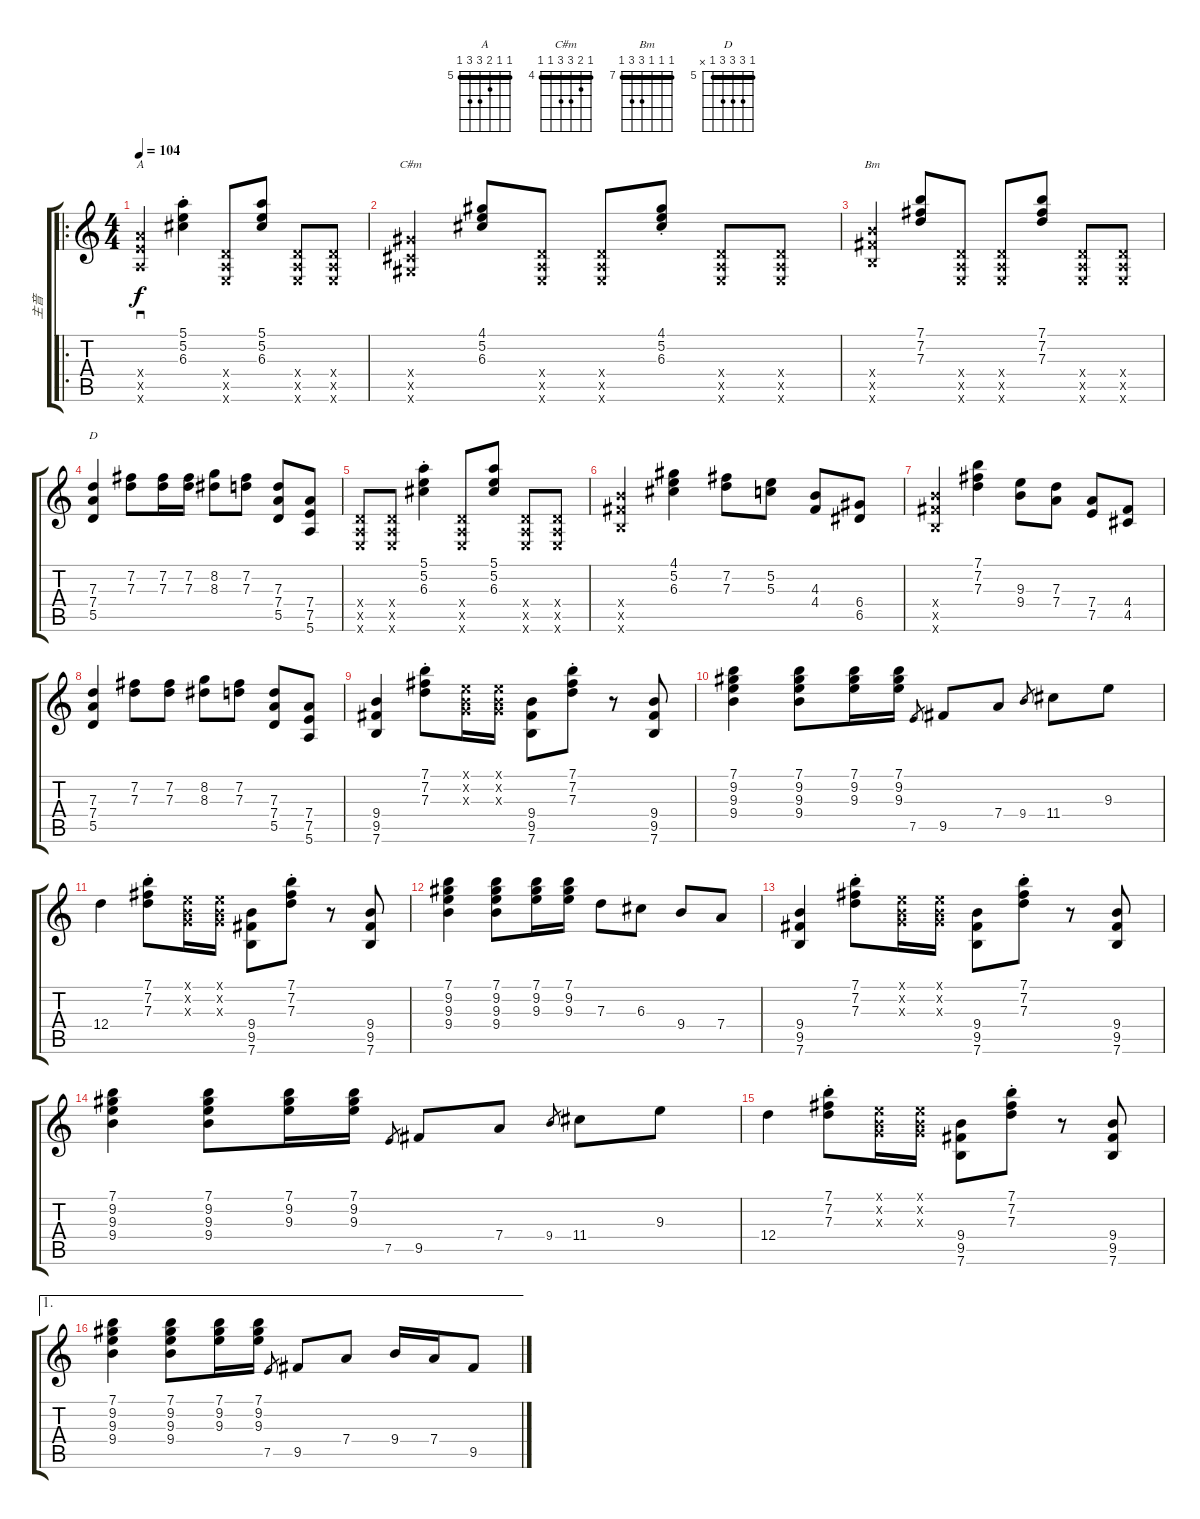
\track ("主音" "主音") {instrument overdrivenguitar}
\staff {score tabs}
\tuning (E4 B3 G3 D3 A2 E2) {hide}
\chord ("A" 5 5 6 7 7 5) {firstfret 5 barre 5}
\chord ("C#m" 4 5 6 6 4 4) {firstfret 4 barre 4}
\chord ("Bm" 7 7 7 9 9 7) {firstfret 7 barre 7}
\chord ("D" 5 7 7 7 5 x) {firstfret 5 barre 5}
\ro
\ts (4 4)
\tempo 104
\clef g2
\ks c
(7.4{x} 7.5{x} 5.6{x}).4{sd ch "A" dy f} (5.1{st} 5.2{st} 6.3{st}).4 (0.4{x} 0.5{x} 0.6{x}).8 (5.1 5.2 6.3).8 (0.4{x} 0.5{x} 0.6{x}).8 (0.4{x} 0.5{x} 0.6{x}).8 |
(6.4{x} 4.5{x} 4.6{x}).4{ch "C#m"} (4.1 5.2 6.3).8 (0.4{x} 0.5{x} 0.6{x}).8 (0.4{x} 0.5{x} 0.6{x}).8 (4.1 5.2{st} 6.3).8 (0.4{x} 0.5{x} 0.6{x}).8 (0.4{x} 0.5{x} 0.6{x}).8 |
(9.4{x} 9.5{x} 7.6{x}).4{ch "Bm"} (7.1 7.2 7.3).8 (0.4{x} 0.5{x} 0.6{x}).8 (0.4{x} 0.5{x} 0.6{x}).8 (7.1 7.2 7.3).8 (0.4{x} 0.5{x} 0.6{x}).8 (0.4{x} 0.5{x} 0.6{x}).8 |
(7.3 7.4 5.5).4{ch "D"} (7.2 7.3).8 (7.2 7.3).16 (7.2 7.3).16 (8.2 8.3).8 (7.2 7.3).8 (7.3 7.4 5.5).8 (7.4 7.5 5.6).8 |
(0.4{x} 0.5{x} 0.6{x}).8 (0.4{x} 0.5{x} 0.6{x}).8 (5.1{st} 5.2{st} 6.3{st}).4 (0.4{x} 0.5{x} 0.6{x}).8 (5.1 5.2 6.3).8 (0.4{x} 0.5{x} 0.6{x}).8 (0.4{x} 0.5{x} 0.6{x}).8 |
(9.4{x} 9.5{x} 7.6{x}).4 (4.1 5.2 6.3).4 (7.2 7.3).8 (5.2 5.3).8 (4.3 4.4).8 (6.4 6.5).8 |
(9.4{x} 9.5{x} 7.6{x}).4 (7.1 7.2 7.3).4 (9.3 9.4).8 (7.3 7.4).8 (7.4 7.5).8 (4.4 4.5).8 |
(7.3 7.4 5.5).4 (7.2 7.3).8 (7.2 7.3).8 (8.2 8.3).8 (7.2 7.3).8 (7.3 7.4 5.5).8 (7.4 7.5 5.6).8 |
(9.4 9.5 7.6).4 (7.1{st} 7.2{st} 7.3{st}).8 (0.1{x} 0.2{x} 0.3{x}).16 (0.1{x} 0.2{x} 0.3{x}).16 (9.4 9.5 7.6).8 (7.1{st} 7.2{st} 7.3{st}).8 r.8 (9.4 9.5 7.6).8 |
(7.1 9.2 9.3 9.4).4 (7.1 9.2 9.3 9.4).8 (7.1 9.2 9.3).16 (7.1 9.2 9.3).16 7.5.8{gr} 9.5.8 7.4.8 9.4.8{gr} 11.4.8 9.3.8 |
12.4.4 (7.1{st} 7.2{st} 7.3{st}).8 (0.1{x} 0.2{x} 0.3{x}).16 (0.1{x} 0.2{x} 0.3{x}).16 (9.4 9.5 7.6).8 (7.1{st} 7.2{st} 7.3{st}).8 r.8 (9.4 9.5 7.6).8 |
(7.1 9.2 9.3 9.4).4 (7.1 9.2 9.3 9.4).8 (7.1 9.2 9.3).16 (7.1 9.2 9.3).16 7.3.8 6.3.8 9.4.8 7.4.8 |
(9.4 9.5 7.6).4 (7.1{st} 7.2{st} 7.3{st}).8 (0.1{x} 0.2{x} 0.3{x}).16 (0.1{x} 0.2{x} 0.3{x}).16 (9.4 9.5 7.6).8 (7.1{st} 7.2{st} 7.3{st}).8 r.8 (9.4 9.5 7.6).8 |
(7.1 9.2 9.3 9.4).4 (7.1 9.2 9.3 9.4).8 (7.1 9.2 9.3).16 (7.1 9.2 9.3).16 7.5.8{gr} 9.5.8 7.4.8 9.4.8{gr} 11.4.8 9.3.8 |
12.4.4 (7.1{st} 7.2{st} 7.3{st}).8 (0.1{x} 0.2{x} 0.3{x}).16 (0.1{x} 0.2{x} 0.3{x}).16 (9.4 9.5 7.6).8 (7.1{st} 7.2{st} 7.3{st}).8 r.8 (9.4 9.5 7.6).8 |
\ae 1
(7.1 9.2 9.3 9.4).4 (7.1 9.2 9.3 9.4).8 (7.1 9.2 9.3).16 (7.1 9.2 9.3).16 7.5.8{gr} 9.5.8 7.4.8 9.4.16 7.4.16 9.5.8
